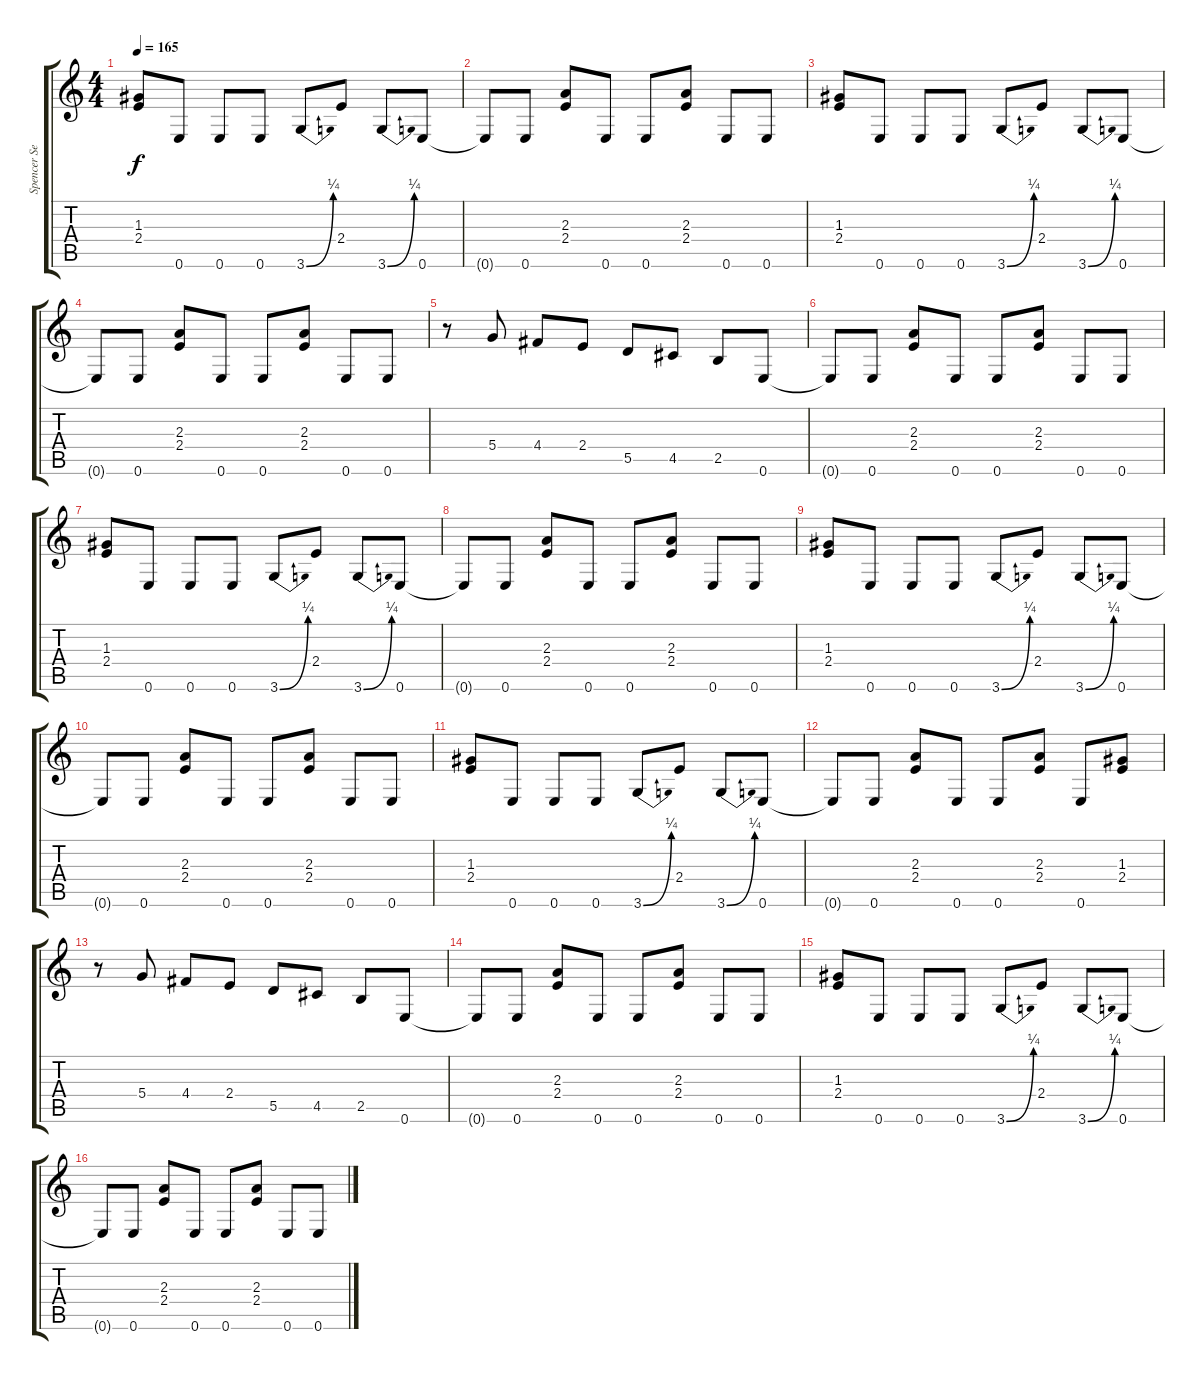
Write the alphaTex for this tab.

\track ("Spencer Sercombe " "Spencer Se") {instrument acousticguitarsteel}
\staff {score tabs}
\tuning (E4 B3 G3 D3 A2 E2) {hide}
\ts (4 4)
\tempo 165
\clef g2
\ks c
(1.3 2.4).8{dy f} 0.6.8 0.6.8 0.6.8 3.6{be (bend 0 0 60 1)}.8 2.4.8 3.6{be (bend 0 0 60 1)}.8 0.6.8 |
0.6{t}.8 0.6.8 (2.3 2.4).8 0.6.8 0.6.8 (2.3 2.4).8 0.6.8 0.6.8 |
(1.3 2.4).8 0.6.8 0.6.8 0.6.8 3.6{be (bend 0 0 60 1)}.8 2.4.8 3.6{be (bend 0 0 60 1)}.8 0.6.8 |
0.6{t}.8 0.6.8 (2.3 2.4).8 0.6.8 0.6.8 (2.3 2.4).8 0.6.8 0.6.8 |
r.8 5.4.8 4.4.8 2.4.8 5.5.8 4.5.8 2.5.8 0.6.8 |
0.6{t}.8 0.6.8 (2.3 2.4).8 0.6.8 0.6.8 (2.3 2.4).8 0.6.8 0.6.8 |
(1.3 2.4).8 0.6.8 0.6.8 0.6.8 3.6{be (bend 0 0 60 1)}.8 2.4.8 3.6{be (bend 0 0 60 1)}.8 0.6.8 |
0.6{t}.8 0.6.8 (2.3 2.4).8 0.6.8 0.6.8 (2.3 2.4).8 0.6.8 0.6.8 |
(1.3 2.4).8 0.6.8 0.6.8 0.6.8 3.6{be (bend 0 0 60 1)}.8 2.4.8 3.6{be (bend 0 0 60 1)}.8 0.6.8 |
0.6{t}.8 0.6.8 (2.3 2.4).8 0.6.8 0.6.8 (2.3 2.4).8 0.6.8 0.6.8 |
(1.3 2.4).8 0.6.8 0.6.8 0.6.8 3.6{be (bend 0 0 60 1)}.8 2.4.8 3.6{be (bend 0 0 60 1)}.8 0.6.8 |
0.6{t}.8 0.6.8 (2.3 2.4).8 0.6.8 0.6.8 (2.3 2.4).8 0.6.8 (1.3 2.4).8 |
r.8 5.4.8 4.4.8 2.4.8 5.5.8 4.5.8 2.5.8 0.6.8 |
0.6{t}.8 0.6.8 (2.3 2.4).8 0.6.8 0.6.8 (2.3 2.4).8 0.6.8 0.6.8 |
(1.3 2.4).8 0.6.8 0.6.8 0.6.8 3.6{be (bend 0 0 60 1)}.8 2.4.8 3.6{be (bend 0 0 60 1)}.8 0.6.8 |
0.6{t}.8 0.6.8 (2.3 2.4).8 0.6.8 0.6.8 (2.3 2.4).8 0.6.8 0.6.8
